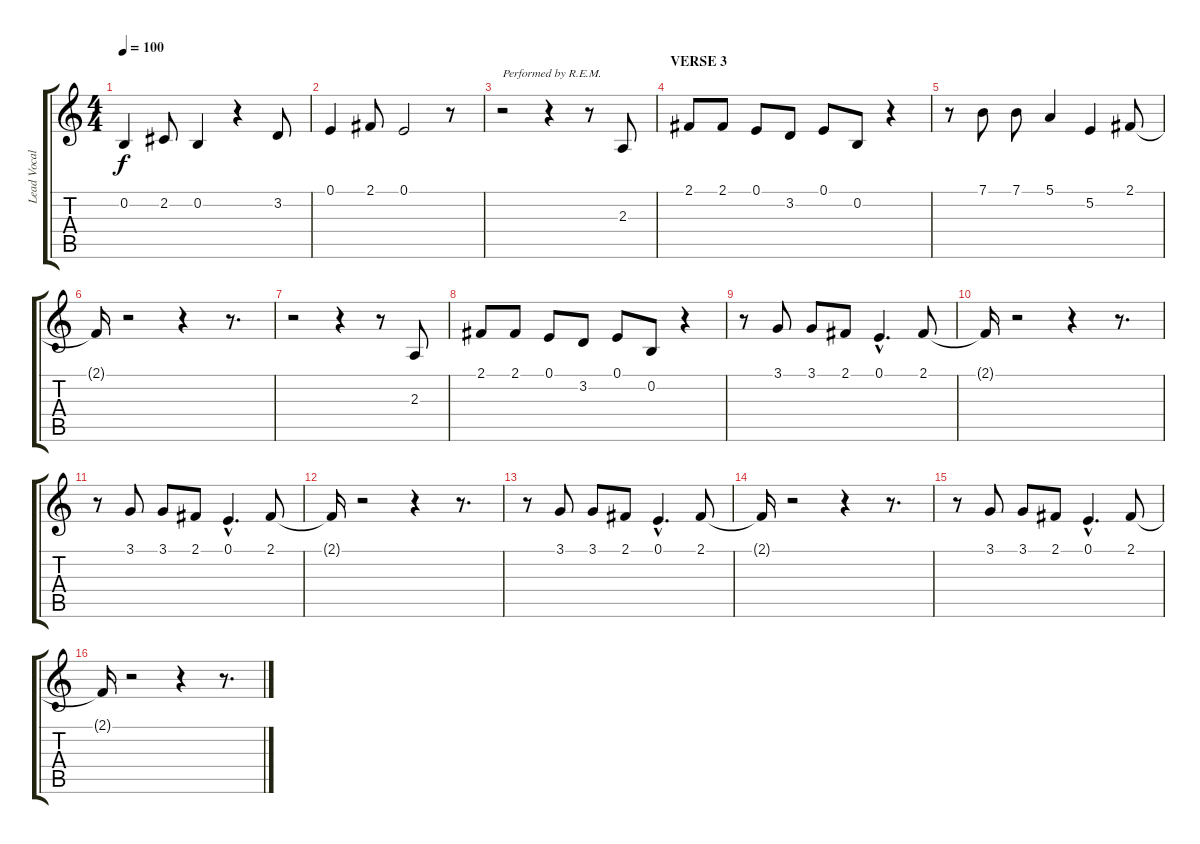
\track ("Lead Vocals" "Lead Vocal") {instrument sopranosax}
\staff {score tabs}
\tuning (E4 B3 G3 D3 A2 E2) {hide}
\ts (4 4)
\tempo 100
\clef g2
\ks c
0.2.4{dy f} 2.2.8 0.2.4 r.4 3.2.8 |
0.1.4 2.1.8 0.1.2 r.8 |
r.2{txt "Performed by R.E.M."} r.4 r.8 2.3.8 |
\section ("" "VERSE 3")
2.1.8 2.1.8 0.1.8 3.2.8 0.1.8 0.2.8 r.4 |
r.8 7.1.8 7.1.8 5.1.4 5.2.4 2.1.8 |
2.1{t}.16 r.2 r.4 r.8{d} |
r.2 r.4 r.8 2.3.8 |
2.1.8 2.1.8 0.1.8 3.2.8 0.1.8 0.2.8 r.4 |
r.8 3.1.8 3.1.8 2.1.8 0.1{hac}.4{d} 2.1.8 |
2.1{t}.16 r.2 r.4 r.8{d} |
r.8 3.1.8 3.1.8 2.1.8 0.1{hac}.4{d} 2.1.8 |
2.1{t}.16 r.2 r.4 r.8{d} |
r.8 3.1.8 3.1.8 2.1.8 0.1{hac}.4{d} 2.1.8 |
2.1{t}.16 r.2 r.4 r.8{d} |
r.8 3.1.8 3.1.8 2.1.8 0.1{hac}.4{d} 2.1.8 |
2.1{t}.16 r.2 r.4 r.8{d}
